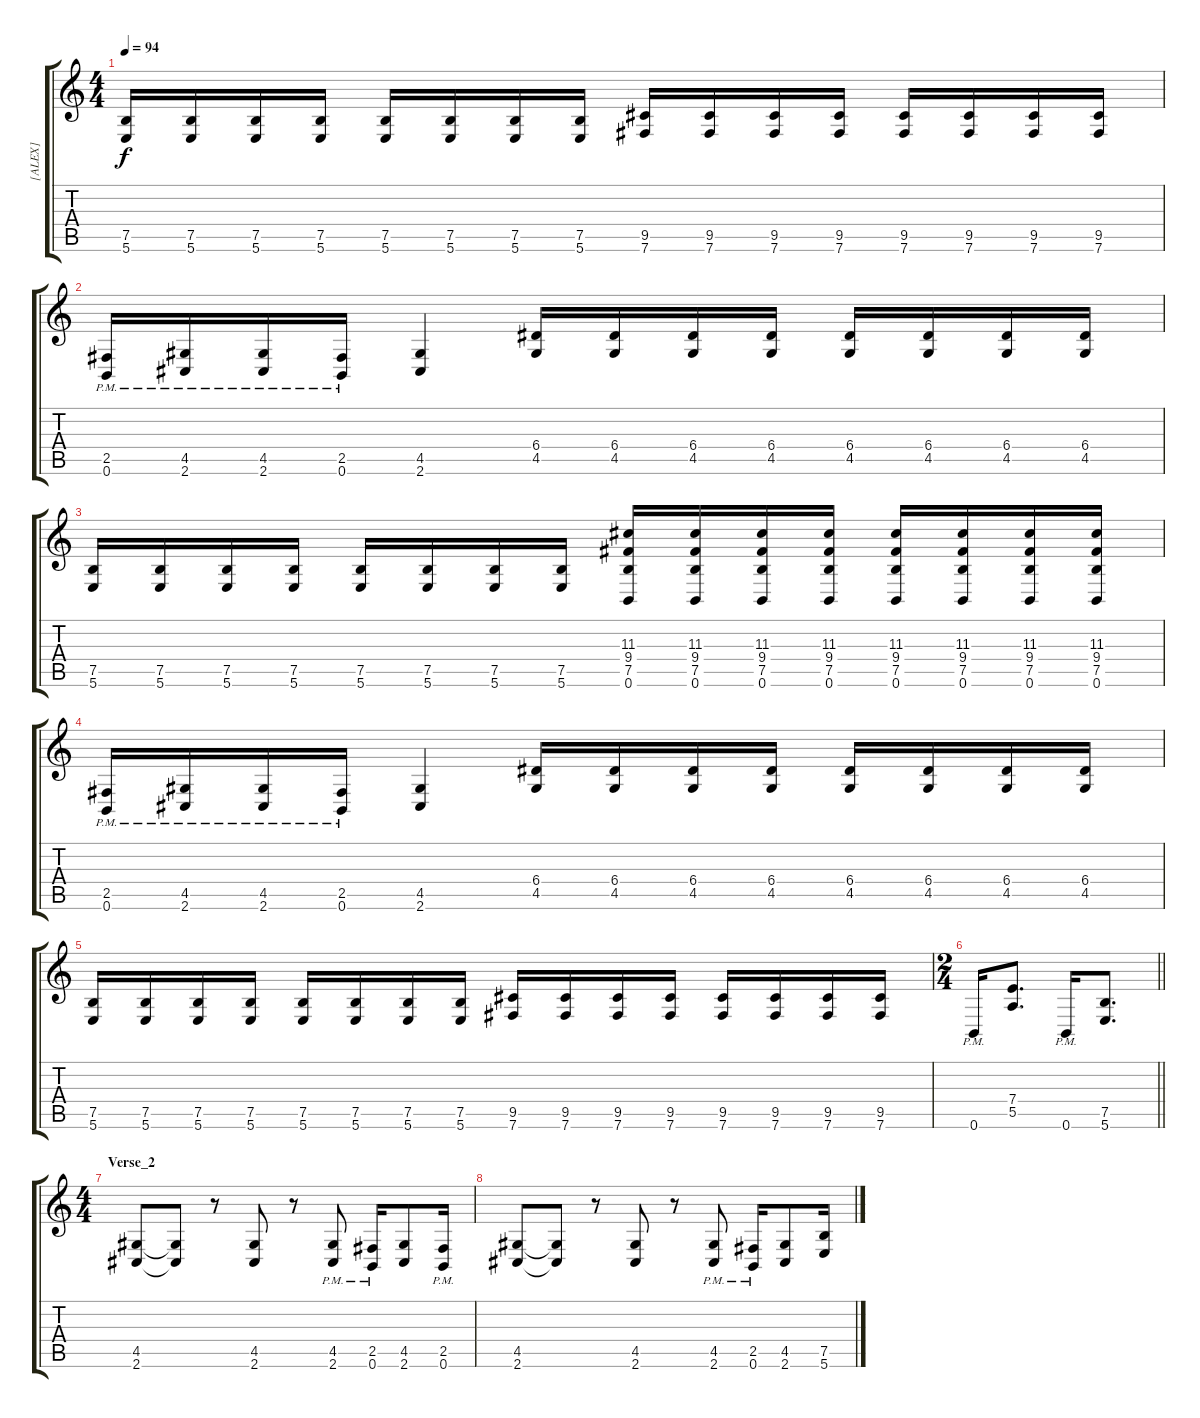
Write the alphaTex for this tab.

\track ("[ALEX]" "[ALEX]") {instrument overdrivenguitar}
\staff {score tabs}
\tuning (B3 Gb3 D3 A2 E2 B1) {hide}
\ts (4 4)
\tempo 94
\clef g2
\ks c
(7.5 5.6).16{dy f} (7.5 5.6).16 (7.5 5.6).16 (7.5 5.6).16 (7.5 5.6).16 (7.5 5.6).16 (7.5 5.6).16 (7.5 5.6).16 (9.5 7.6).16 (9.5 7.6).16 (9.5 7.6).16 (9.5 7.6).16 (9.5 7.6).16 (9.5 7.6).16 (9.5 7.6).16 (9.5 7.6).16 |
(2.5{pm} 0.6{pm}).16 (4.5{pm} 2.6{pm}).16 (4.5{pm} 2.6{pm}).16 (2.5{pm} 0.6{pm}).16 (4.5 2.6).4 (6.4 4.5).16 (6.4 4.5).16 (6.4 4.5).16 (6.4 4.5).16 (6.4 4.5).16 (6.4 4.5).16 (6.4 4.5).16 (6.4 4.5).16 |
(7.5 5.6).16 (7.5 5.6).16 (7.5 5.6).16 (7.5 5.6).16 (7.5 5.6).16 (7.5 5.6).16 (7.5 5.6).16 (7.5 5.6).16 (11.3 9.4 7.5 0.6).16 (11.3 9.4 7.5 0.6).16 (11.3 9.4 7.5 0.6).16 (11.3 9.4 7.5 0.6).16 (11.3 9.4 7.5 0.6).16 (11.3 9.4 7.5 0.6).16 (11.3 9.4 7.5 0.6).16 (11.3 9.4 7.5 0.6).16 |
(2.5{pm} 0.6{pm}).16 (4.5{pm} 2.6{pm}).16 (4.5{pm} 2.6{pm}).16 (2.5{pm} 0.6{pm}).16 (4.5 2.6).4 (6.4 4.5).16 (6.4 4.5).16 (6.4 4.5).16 (6.4 4.5).16 (6.4 4.5).16 (6.4 4.5).16 (6.4 4.5).16 (6.4 4.5).16 |
(7.5 5.6).16 (7.5 5.6).16 (7.5 5.6).16 (7.5 5.6).16 (7.5 5.6).16 (7.5 5.6).16 (7.5 5.6).16 (7.5 5.6).16 (9.5 7.6).16 (9.5 7.6).16 (9.5 7.6).16 (9.5 7.6).16 (9.5 7.6).16 (9.5 7.6).16 (9.5 7.6).16 (9.5 7.6).16 |
\ts (2 4)
\barLineRight lightlight
0.6{pm}.16 (7.4 5.5).8{d} 0.6{pm}.16 (7.5 5.6).8{d} |
\ts (4 4)
\section ("" "Verse_2")
(4.5 2.6).8 (4.5{t} 2.6{t}).8 r.8 (4.5 2.6).8 r.8 (4.5{pm} 2.6{pm}).8 (2.5{pm} 0.6{pm}).16 (4.5 2.6).8 (2.5{pm} 0.6{pm}).16 |
(4.5 2.6).8 (4.5{t} 2.6{t}).8 r.8 (4.5 2.6).8 r.8 (4.5{pm} 2.6{pm}).8 (2.5{pm} 0.6{pm}).16 (4.5 2.6).8 (7.5 5.6).16
